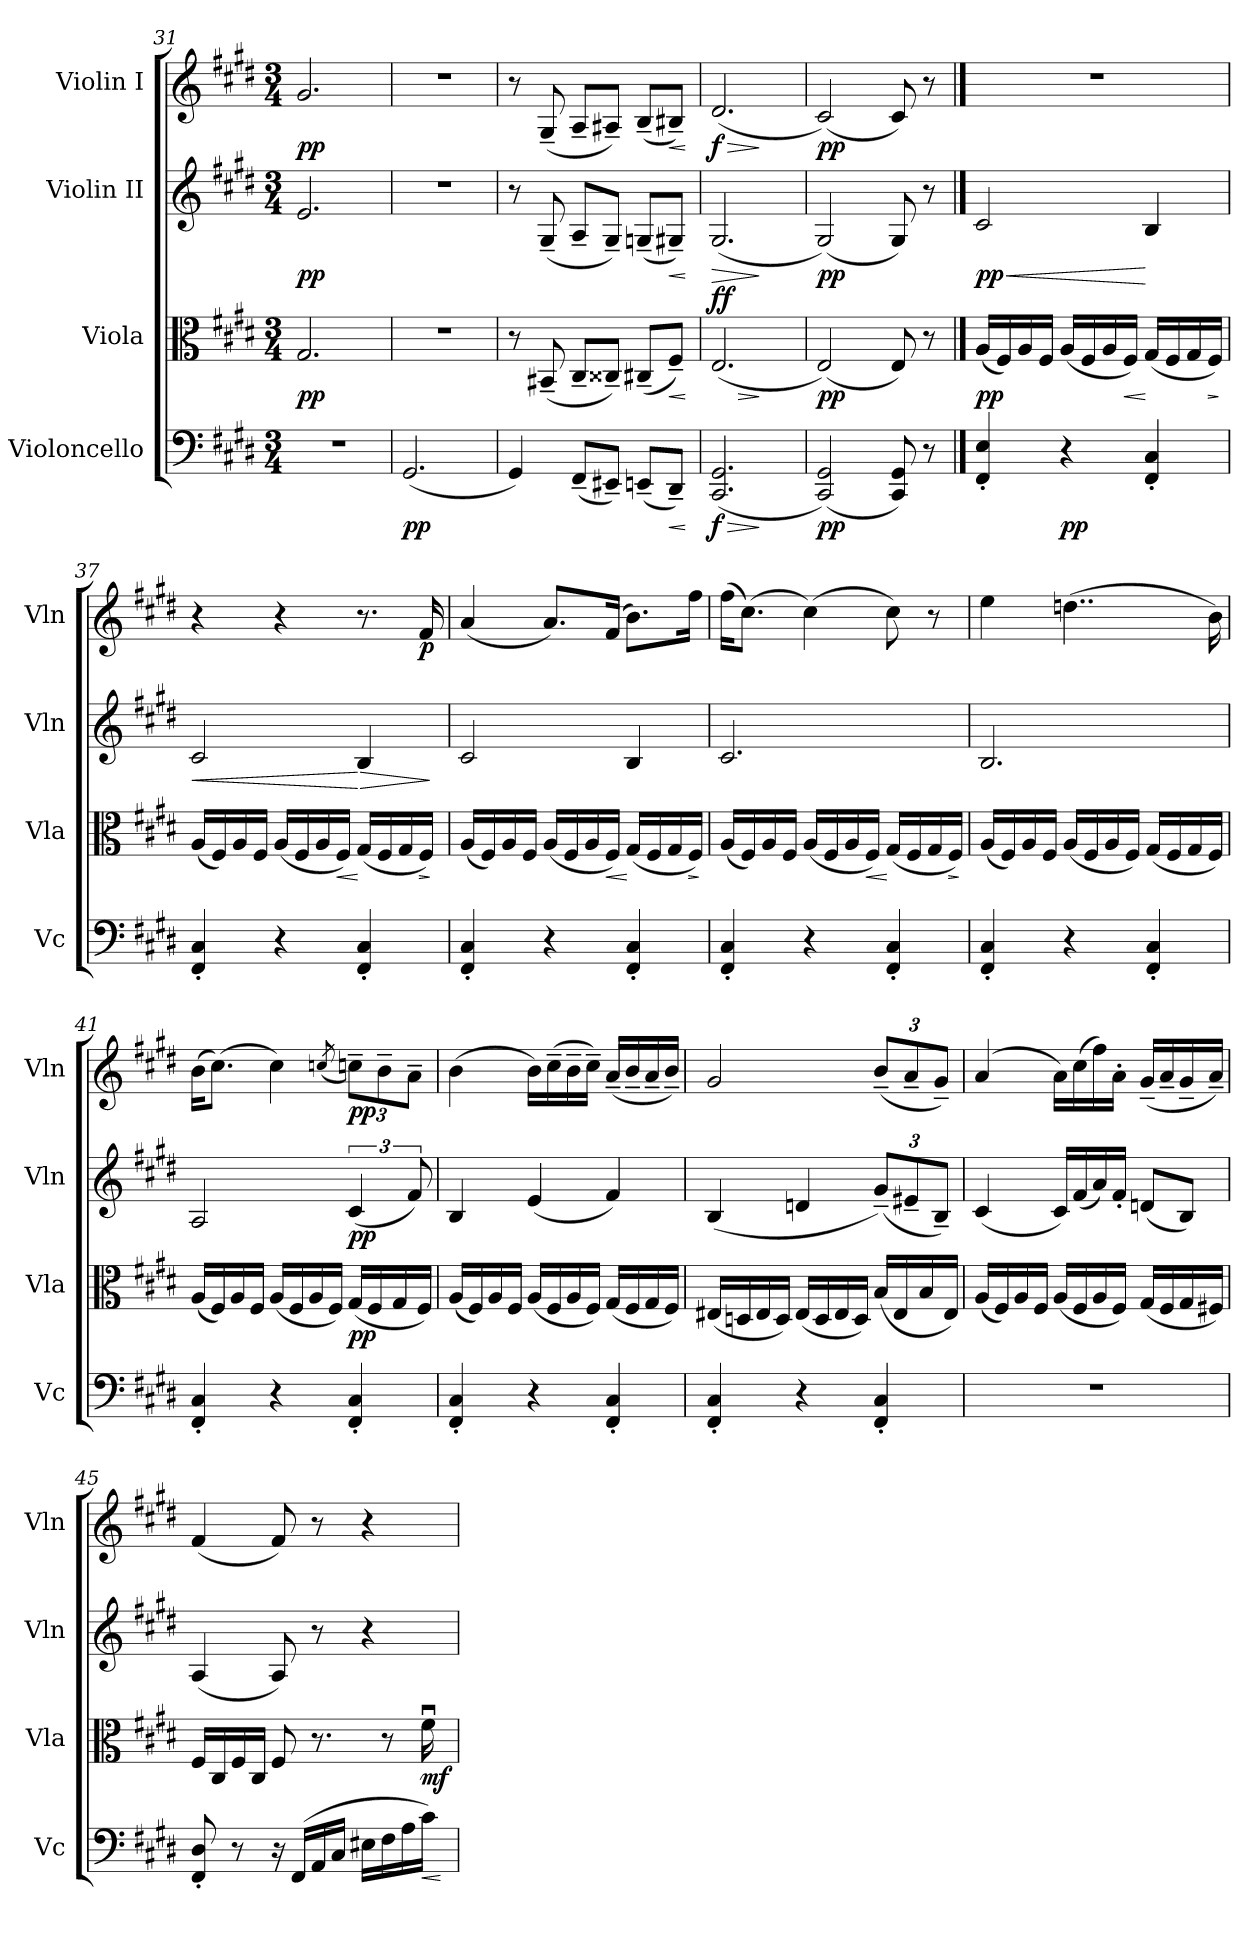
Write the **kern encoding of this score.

**kern	**dynam	**kern	**dynam	**kern	**dynam	**kern	**dynam
*part4	*part4	*part3	*part3	*part2	*part2	*part1	*part1
*staff4	*staff4	*staff3	*staff3	*staff2	*staff2	*staff1	*staff1
*I"Violoncello	*	*I"Viola	*	*I"Violin II	*	*I"Violin I	*
*I'Vc	*	*I'Vla	*	*I'Vln	*	*I'Vln	*
*clefF4	*	*clefC3	*	*clefG2	*	*clefG2	*
*k[f#c#g#d#]	*	*k[f#c#g#d#]	*	*k[f#c#g#d#]	*	*k[f#c#g#d#]	*
*M3/4	*	*M3/4	*	*M3/4	*	*M3/4	*
=31	=31	=31	=31	=31	=31	=31	=31
!	!	!	!LO:DY:b	!	!LO:DY:b	!	!LO:DY:b
2.r	.	2.G#/	pp	2.e/	pp	2.g#/	pp
=32	=32	=32	=32	=32	=32	=32	=32
!	!LO:DY:b	!	!	!	!	!	!
(2.GG#/	pp	2.r	.	2.r	.	2.r	.
=33	=33	=33	=33	=33	=33	=33	=33
4GG#/)	.	8r	.	8r	.	8r	.
.	.	(8BB#X~/	.	(8G#~/	.	(8G#~/	.
(8FF#~/L	.	8C#~/L	.	8A~/L	.	8A~/L	.
8EE#X~/J)	.	8C##X~/J)	.	8G#~/J)	.	8A#X~/J)	.
(8EEn~/L	.	(8C#X~/L	.	(8Gn~/L	.	(8B~/L	.
!	!LO:HP:b	!	!LO:HP:b	!	!LO:HP:b	!	!LO:HP:b
8DD#~/J)	<	8F#~/J)	<	8G#X~/J)	<	8B#X~/J)	<
.	[	.	[	.	[	.	[
=34	=34	=34	=34	=34	=34	=34	=34
!	!LO:HP:b	!	!LO:HP:b	!	!LO:HP:b	!	!LO:HP:b
!	!LO:DY:n=1:b	!	!LO:DY:n=1:a	!	!	!	!
!	!	!	!LO:DY:n=2:b	!	!	!	!LO:DY:n=1:b
(2.CC#/ 2.GG#/	> f	(2.E/	> f f	(2.G#/	>	(2.d#/	> f
.	]	.	]	.	]	.	]
=35	=35	=35	=35	=35	=35	=35	=35
!	!LO:DY:b	!	!LO:DY:b	!	!LO:DY:b	!	!LO:DY:b
(2CC#/ 2GG#/)	pp	(2E/)	pp	(2G#/)	pp	(2c#/)	pp
8CC#/ 8GG#/)	.	8E/)	.	8G#/)	.	8c#/)	.
8r	.	8r	.	8r	.	8r	.
!!LO:LB:g=z
==36	==36	==36	==36	==36	==36	==36	==36
!	!	!	!LO:DY:b	!	!LO:HP:b	!	!
!	!	!	!	!	!LO:DY:n=1:b	!	!
4FF#/' 4E/'	.	(16A/LL	pp	2c#/	< pp	2.r	.
.	.	16F#/)	.	.	.	.	.
.	.	16A/	.	.	.	.	.
.	.	16F#/JJ	.	.	.	.	.
!	!LO:DY:b	!	!	!	!	!	!
4r	pp	(16A/LL	.	.	.	.	.
.	.	16F#/	.	.	.	.	.
.	.	16A/	.	.	.	.	.
!	!	!	!LO:HP:b	!	!	!	!
.	.	16F#/JJ)	<	.	.	.	.
4FF#/' 4C#/'	.	(16G#/LL	[	4B/	[	.	.
.	.	16F#/	.	.	.	.	.
.	.	16G#/	.	.	.	.	.
!	!	!	!LO:HP:b	!	!	!	!
.	.	16F#/JJ)	>	.	.	.	.
.	.	.	]	.	.	.	.
=37	=37	=37	=37	=37	=37	=37	=37
!	!	!	!	!	!LO:HP:b	!	!
4FF#/' 4C#/'	.	(16A/LL	.	2c#/	<	4r	.
.	.	16F#/)	.	.	.	.	.
.	.	16A/	.	.	.	.	.
.	.	16F#/JJ	.	.	.	.	.
4r	.	(16A/LL	.	.	.	4r	.
.	.	16F#/	.	.	.	.	.
.	.	16A/	.	.	.	.	.
!	!	!	!LO:HP:b	!	!	!	!
.	.	16F#/JJ)	<	.	.	.	.
!	!	!	!	!	!LO:HP:n=1:b	!	!
4FF#/' 4C#/'	.	(16G#/LL	[	4B/	[ >	8.r	.
.	.	16F#/	.	.	.	.	.
.	.	16G#/	.	.	.	.	.
!	!	!	!LO:HP:b	!	!	!	!LO:DY:b
.	.	16F#/JJ)	>	.	.	16f#/	p
.	.	.	]	.	]	.	.
=38	=38	=38	=38	=38	=38	=38	=38
4FF#/' 4C#/'	.	(16A/LL	.	2c#/	.	(4a/	.
.	.	16F#/)	.	.	.	.	.
.	.	16A/	.	.	.	.	.
.	.	16F#/JJ	.	.	.	.	.
4r	.	(16A/LL	.	.	.	8.a/L)	.
.	.	16F#/	.	.	.	.	.
.	.	16A/	.	.	.	.	.
!	!	!	!LO:HP:b	!	!	!	!
.	.	16F#/JJ)	<	.	.	(16f#/Jk	.
4FF#/' 4C#/'	.	(16G#/LL	[	4B/	.	8.b\L)	.
.	.	16F#/	.	.	.	.	.
.	.	16G#/	.	.	.	.	.
!	!	!	!LO:HP:b	!	!	!	!
.	.	16F#/JJ)	>	.	.	16ff#\Jk	.
.	.	.	]	.	.	.	.
!!LO:LB:g=z
=39	=39	=39	=39	=39	=39	=39	=39
4FF#/' 4C#/'	.	(16A/LL	.	2.c#/	.	(16ff#\KL	.
.	.	16F#/)	.	.	.	(8.cc#\J)	.
.	.	16A/	.	.	.	.	.
.	.	16F#/JJ	.	.	.	.	.
4r	.	(16A/LL	.	.	.	(4cc#\)	.
.	.	16F#/	.	.	.	.	.
.	.	16A/	.	.	.	.	.
!	!	!	!LO:HP:b	!	!	!	!
.	.	16F#/JJ)	<	.	.	.	.
4FF#/' 4C#/'	.	(16G#/LL	[	.	.	8cc#\)	.
.	.	16F#/	.	.	.	.	.
.	.	16G#/	.	.	.	8r	.
!	!	!	!LO:HP:b	!	!	!	!
.	.	16F#/JJ)	>	.	.	.	.
.	.	.	]	.	.	.	.
=40	=40	=40	=40	=40	=40	=40	=40
4FF#/' 4C#/'	.	(16A/LL	.	2.B/	.	4ee\	.
.	.	16F#/)	.	.	.	.	.
.	.	16A/	.	.	.	.	.
.	.	16F#/JJ	.	.	.	.	.
4r	.	(16A/LL	.	.	.	(4..ddn\	.
.	.	16F#/	.	.	.	.	.
.	.	16A/	.	.	.	.	.
.	.	16F#/JJ)	.	.	.	.	.
4FF#/' 4C#/'	.	(16G#/LL	.	.	.	.	.
.	.	16F#/	.	.	.	.	.
.	.	16G#/	.	.	.	.	.
.	.	16F#/JJ)	.	.	.	16b\)	.
=41	=41	=41	=41	=41	=41	=41	=41
4FF#/' 4C#/'	.	(16A/LL	.	2A/	.	(16b\KL	.
.	.	16F#/)	.	.	.	(8.cc#\J)	.
.	.	16A/	.	.	.	.	.
.	.	16F#/JJ	.	.	.	.	.
4r	.	(16A/LL	.	.	.	4cc#\)	.
.	.	16F#/	.	.	.	.	.
.	.	16A/	.	.	.	.	.
.	.	16F#/JJ)	.	.	.	.	.
.	.	.	.	.	.	(8qccn/	.
*	*	*	*	*	*	*Xbrackettup	*
!	!	!	!LO:DY:b	!	!LO:DY:b	!	!LO:DY:b
4FF#/' 4C#/'	.	(16G#/LL	pp	(6c#/	pp	12cc~\L)	pp
.	.	16F#/	.	.	.	.	.
.	.	.	.	.	.	12b~\	.
.	.	16G#/	.	.	.	.	.
.	.	.	.	12f#/)	.	12a~\J	.
.	.	16F#/JJ)	.	.	.	.	.
!!LO:PB:g=z
=42	=42	=42	=42	=42	=42	=42	=42
4FF#/' 4C#/'	.	(16A/LL	.	4B/	.	(4b\	.
.	.	16F#/)	.	.	.	.	.
.	.	16A/	.	.	.	.	.
.	.	16F#/JJ	.	.	.	.	.
4r	.	(16A/LL	.	(4e/	.	16b\LL)	.
.	.	16F#/	.	.	.	(16cc#~\	.
.	.	16A/	.	.	.	16b~\	.
.	.	16F#/JJ)	.	.	.	16cc#~\JJ)	.
4FF#/' 4C#/'	.	(16G#/LL	.	4f#/)	.	(16a~/LL	.
.	.	16F#/	.	.	.	16b~/	.
.	.	16G#/	.	.	.	16a~/	.
.	.	16F#/JJ)	.	.	.	16b~/JJ)	.
=43	=43	=43	=43	=43	=43	=43	=43
4FF#/' 4C#/'	.	(16E#X/LL	.	(4B/	.	2g#/	.
.	.	16Dn/	.	.	.	.	.
.	.	16E#/	.	.	.	.	.
.	.	16D/JJ)	.	.	.	.	.
4r	.	(16E#/LL	.	4dn/	.	.	.
.	.	16D/	.	.	.	.	.
.	.	16E#/	.	.	.	.	.
.	.	16D/JJ)	.	.	.	.	.
*	*	*	*	*Xbrackettup	*	*	*
4FF#/' 4C#/'	.	(16B/LL	.	(12g#~/L)	.	(12b~/L	.
.	.	16E#/	.	.	.	.	.
.	.	.	.	12e#X~/	.	12a~/	.
.	.	16B/	.	.	.	.	.
.	.	.	.	12B~/J)	.	12g#~/J)	.
.	.	16E#/JJ)	.	.	.	.	.
=44	=44	=44	=44	=44	=44	=44	=44
2.r	.	(16A/LL	.	(4c#/	.	(4a/	.
.	.	16F#/)	.	.	.	.	.
.	.	16A/	.	.	.	.	.
.	.	16F#/JJ	.	.	.	.	.
.	.	(16A/LL	.	16c#/LL)	.	16a\LL)	.
.	.	16F#/	.	(16f#/	.	(16cc#\	.
.	.	16A/	.	16a/)	.	16ff#\)	.
.	.	16F#/JJ)	.	16f#'/JJ	.	16a'\JJ	.
.	.	(16G#/LL	.	(8dn/L	.	(16g#~/LL	.
.	.	16F#/	.	.	.	16a~/	.
.	.	16G#/	.	8B/J)	.	16g#~/	.
.	.	16F#X/JJ)	.	.	.	16a~/JJ)	.
!!LO:LB:g=z
=45	=45	=45	=45	=45	=45	=45	=45
8FF#/' 8D#/'	.	16F#/LL	.	(4A/	.	(4f#/	.
.	.	16C#/	.	.	.	.	.
8r	.	16F#/	.	.	.	.	.
.	.	16C#/JJ	.	.	.	.	.
16r	.	8F#/	.	8A/)	.	8f#/)	.
(16FF#/LL	.	.	.	.	.	.	.
16AA/	.	8.r	.	8r	.	8r	.
16C#/JJ	.	.	.	.	.	.	.
16E#X\LL	.	.	.	4r	.	4r	.
16F#\	.	8r	.	.	.	.	.
16A\	.	.	.	.	.	.	.
!	!LO:HP:b	!	!LO:DY:b	!	!	!	!
16c#\JJ)	<	16f#u\	mf	.	.	.	.
.	[	.	.	.	.	.	.
=	=	=	=	=	=	=	=
*-	*-	*-	*-	*-	*-	*-	*-
